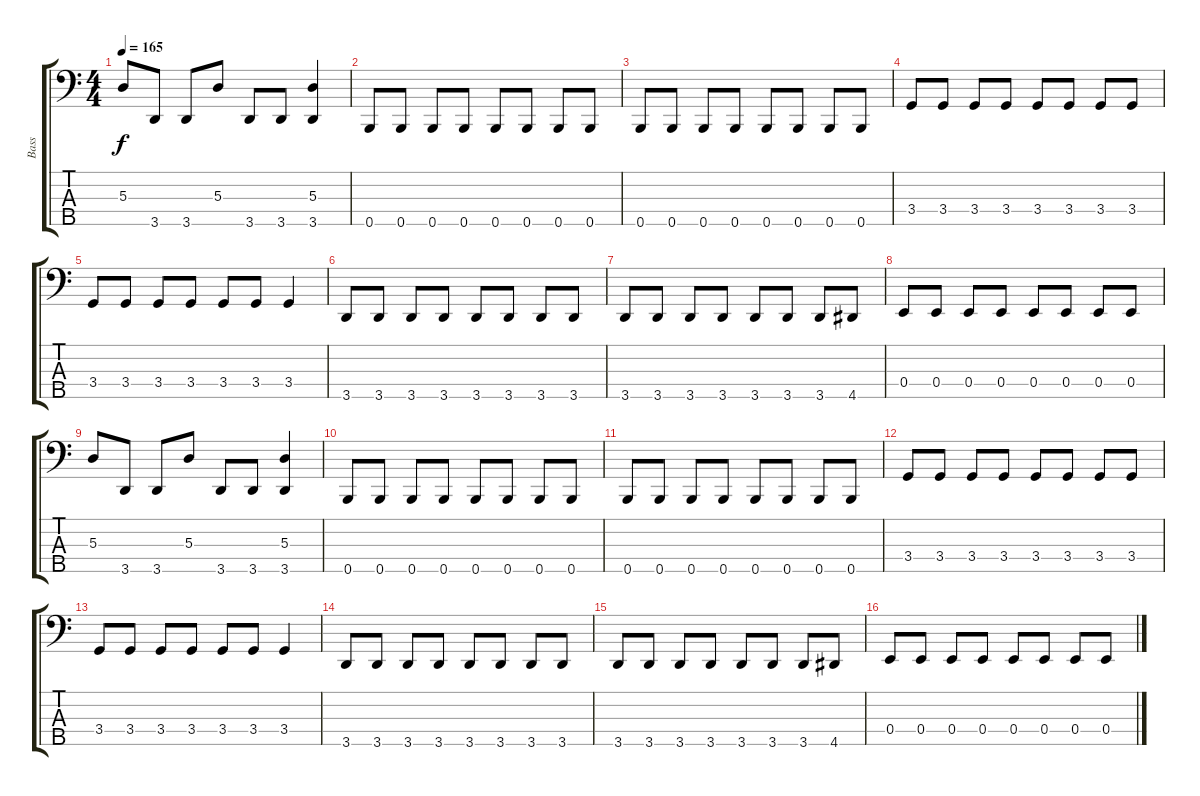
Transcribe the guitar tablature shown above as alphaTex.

\track ("Bass " "Bass ") {instrument electricbasspick}
\staff {score tabs}
\tuning (G2 D2 A1 E1 B0) {hide}
\ts (4 4)
\tempo 165
\clef f4
\ks c
5.3.8{dy f} 3.5.8 3.5.8 5.3.8 3.5.8 3.5.8 (5.3 3.5).4 |
0.5.8 0.5.8 0.5.8 0.5.8 0.5.8 0.5.8 0.5.8 0.5.8 |
0.5.8 0.5.8 0.5.8 0.5.8 0.5.8 0.5.8 0.5.8 0.5.8 |
3.4.8 3.4.8 3.4.8 3.4.8 3.4.8 3.4.8 3.4.8 3.4.8 |
3.4.8 3.4.8 3.4.8 3.4.8 3.4.8 3.4.8 3.4.4 |
3.5.8 3.5.8 3.5.8 3.5.8 3.5.8 3.5.8 3.5.8 3.5.8 |
3.5.8 3.5.8 3.5.8 3.5.8 3.5.8 3.5.8 3.5.8 4.5.8 |
0.4.8 0.4.8 0.4.8 0.4.8 0.4.8 0.4.8 0.4.8 0.4.8 |
5.3.8 3.5.8 3.5.8 5.3.8 3.5.8 3.5.8 (5.3 3.5).4 |
0.5.8 0.5.8 0.5.8 0.5.8 0.5.8 0.5.8 0.5.8 0.5.8 |
0.5.8 0.5.8 0.5.8 0.5.8 0.5.8 0.5.8 0.5.8 0.5.8 |
3.4.8 3.4.8 3.4.8 3.4.8 3.4.8 3.4.8 3.4.8 3.4.8 |
3.4.8 3.4.8 3.4.8 3.4.8 3.4.8 3.4.8 3.4.4 |
3.5.8 3.5.8 3.5.8 3.5.8 3.5.8 3.5.8 3.5.8 3.5.8 |
3.5.8 3.5.8 3.5.8 3.5.8 3.5.8 3.5.8 3.5.8 4.5.8 |
0.4.8 0.4.8 0.4.8 0.4.8 0.4.8 0.4.8 0.4.8 0.4.8
